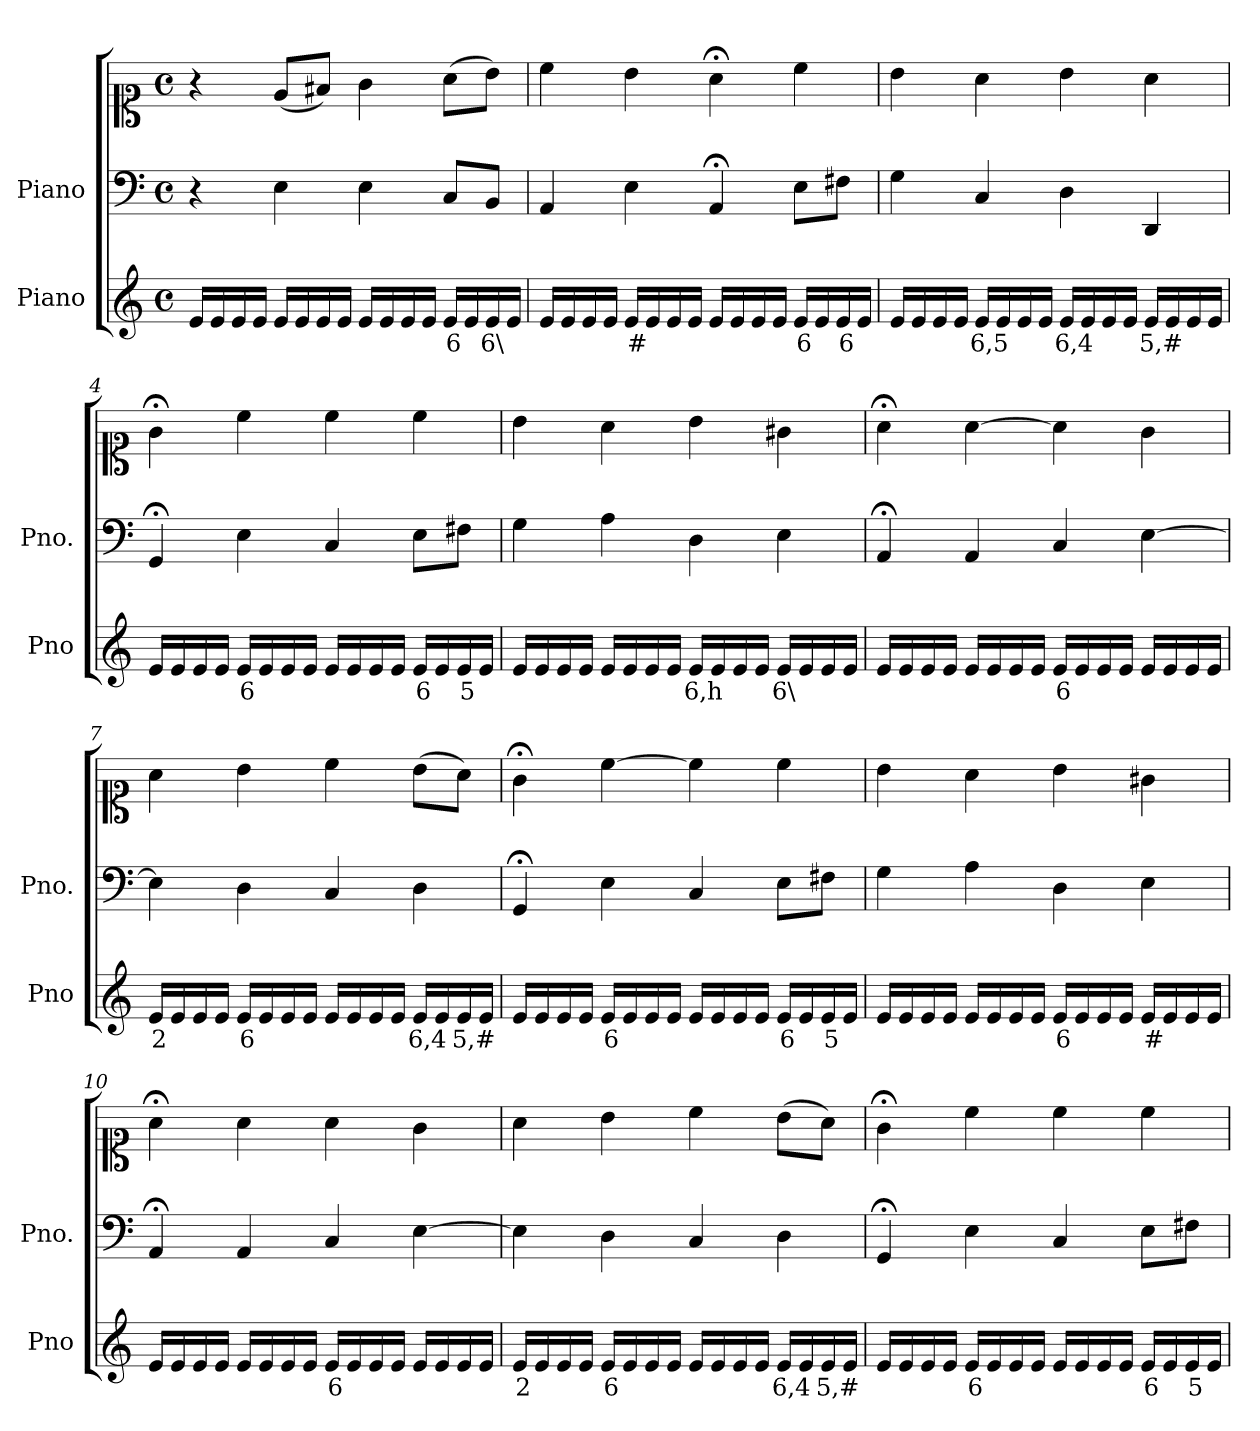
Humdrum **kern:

**kern	**text	**kern	**kern
*part2	*part2	*part1	*part1
*staff3	*staff3	*staff2	*staff1
*I"Piano	*	*I"Piano	*
*I'Pno	*	*I'Pno.	*
*clefG2	*	*clefF4	*clefC1
*k[]	*	*k[]	*k[]
*M4/4	*	*M4/4	*M4/4
*met(c)	*	*met(c)	*met(c)
=1	=1	=1	=1
16e/LL	.	4r	4r
16e/	.	.	.
16e/	.	.	.
16e/JJ	.	.	.
16e/LL	.	4E\	(<8e/L
16e/	.	.	.
16e/	.	.	8f#X/J)
16e/JJ	.	.	.
16e/LL	.	4E\	4g\
16e/	.	.	.
16e/	.	.	.
16e/JJ	.	.	.
!	!LO:LY:b	!	!
16e/LL	6	8C/L	(>8a\L
16e/	.	.	.
!	!LO:LY:b	!	!
16e/	6\	8BB/J	8b\J)
16e/JJ	.	.	.
=2	=2	=2	=2
16e/LL	.	4AA/	4cc\
16e/	.	.	.
16e/	.	.	.
16e/JJ	.	.	.
!	!LO:LY:b	!	!
16e/LL	#	4E\	4b\
16e/	.	.	.
16e/	.	.	.
16e/JJ	.	.	.
16e/LL	.	4AA;</	4a;<\
16e/	.	.	.
16e/	.	.	.
16e/JJ	.	.	.
!	!LO:LY:b	!	!
16e/LL	6	8E\L	4cc\
16e/	.	.	.
!	!LO:LY:b	!	!
16e/	6	8F#X\J	.
16e/JJ	.	.	.
=3	=3	=3	=3
16e/LL	.	4G\	4b\
16e/	.	.	.
16e/	.	.	.
16e/JJ	.	.	.
!	!LO:LY:b	!	!
16e/LL	6,5	4C/	4a\
16e/	.	.	.
16e/	.	.	.
16e/JJ	.	.	.
!	!LO:LY:b	!	!
16e/LL	6,4	4D\	4b\
16e/	.	.	.
16e/	.	.	.
16e/JJ	.	.	.
!	!LO:LY:b	!	!
16e/LL	5,#	4DD/	4a\
16e/	.	.	.
16e/	.	.	.
16e/JJ	.	.	.
=4	=4	=4	=4
16e/LL	.	4GG;</	4g;<\
16e/	.	.	.
16e/	.	.	.
16e/JJ	.	.	.
!	!LO:LY:b	!	!
16e/LL	6	4E\	4cc\
16e/	.	.	.
16e/	.	.	.
16e/JJ	.	.	.
16e/LL	.	4C/	4cc\
16e/	.	.	.
16e/	.	.	.
16e/JJ	.	.	.
!	!LO:LY:b	!	!
16e/LL	6	8E\L	4cc\
16e/	.	.	.
!	!LO:LY:b	!	!
16e/	5	8F#X\J	.
16e/JJ	.	.	.
=5	=5	=5	=5
16e/LL	.	4G\	4b\
16e/	.	.	.
16e/	.	.	.
16e/JJ	.	.	.
16e/LL	.	4A\	4a\
16e/	.	.	.
16e/	.	.	.
16e/JJ	.	.	.
!	!LO:LY:b	!	!
16e/LL	6,h	4D\	4b\
16e/	.	.	.
16e/	.	.	.
16e/JJ	.	.	.
!	!LO:LY:b	!	!
16e/LL	6\	4E\	4g#X\
16e/	.	.	.
16e/	.	.	.
16e/JJ	.	.	.
=6	=6	=6	=6
16e/LL	.	4AA;</	4a;<\
16e/	.	.	.
16e/	.	.	.
16e/JJ	.	.	.
16e/LL	.	4AA/	[4a\
16e/	.	.	.
16e/	.	.	.
16e/JJ	.	.	.
!	!LO:LY:b	!	!
16e/LL	6	4C/	4a\]
16e/	.	.	.
16e/	.	.	.
16e/JJ	.	.	.
16e/LL	.	[4E\	4g\
16e/	.	.	.
16e/	.	.	.
16e/JJ	.	.	.
=7	=7	=7	=7
!	!LO:LY:b	!	!
16e/LL	2	4E\]	4a\
16e/	.	.	.
16e/	.	.	.
16e/JJ	.	.	.
!	!LO:LY:b	!	!
16e/LL	6	4D\	4b\
16e/	.	.	.
16e/	.	.	.
16e/JJ	.	.	.
16e/LL	.	4C/	4cc\
16e/	.	.	.
16e/	.	.	.
16e/JJ	.	.	.
!	!LO:LY:b	!	!
16e/LL	6,4	4D\	(>8b\L
16e/	.	.	.
!	!LO:LY:b	!	!
16e/	5,#	.	8a\J)
16e/JJ	.	.	.
=8	=8	=8	=8
16e/LL	.	4GG;</	4g;<\
16e/	.	.	.
16e/	.	.	.
16e/JJ	.	.	.
!	!LO:LY:b	!	!
16e/LL	6	4E\	[4cc\
16e/	.	.	.
16e/	.	.	.
16e/JJ	.	.	.
16e/LL	.	4C/	4cc\]
16e/	.	.	.
16e/	.	.	.
16e/JJ	.	.	.
!	!LO:LY:b	!	!
16e/LL	6	8E\L	4cc\
16e/	.	.	.
!	!LO:LY:b	!	!
16e/	5	8F#X\J	.
16e/JJ	.	.	.
=9	=9	=9	=9
16e/LL	.	4G\	4b\
16e/	.	.	.
16e/	.	.	.
16e/JJ	.	.	.
16e/LL	.	4A\	4a\
16e/	.	.	.
16e/	.	.	.
16e/JJ	.	.	.
!	!LO:LY:b	!	!
16e/LL	6	4D\	4b\
16e/	.	.	.
16e/	.	.	.
16e/JJ	.	.	.
!	!LO:LY:b	!	!
16e/LL	#	4E\	4g#X\
16e/	.	.	.
16e/	.	.	.
16e/JJ	.	.	.
=10	=10	=10	=10
16e/LL	.	4AA;</	4a;<\
16e/	.	.	.
16e/	.	.	.
16e/JJ	.	.	.
16e/LL	.	4AA/	4a\
16e/	.	.	.
16e/	.	.	.
16e/JJ	.	.	.
!	!LO:LY:b	!	!
16e/LL	6	4C/	4a\
16e/	.	.	.
16e/	.	.	.
16e/JJ	.	.	.
16e/LL	.	[4E\	4g\
16e/	.	.	.
16e/	.	.	.
16e/JJ	.	.	.
=11	=11	=11	=11
!	!LO:LY:b	!	!
16e/LL	2	4E\]	4a\
16e/	.	.	.
16e/	.	.	.
16e/JJ	.	.	.
!	!LO:LY:b	!	!
16e/LL	6	4D\	4b\
16e/	.	.	.
16e/	.	.	.
16e/JJ	.	.	.
16e/LL	.	4C/	4cc\
16e/	.	.	.
16e/	.	.	.
16e/JJ	.	.	.
!	!LO:LY:b	!	!
16e/LL	6,4	4D\	(>8b\L
16e/	.	.	.
!	!LO:LY:b	!	!
16e/	5,#	.	8a\J)
16e/JJ	.	.	.
=12	=12	=12	=12
16e/LL	.	4GG;</	4g;<\
16e/	.	.	.
16e/	.	.	.
16e/JJ	.	.	.
!	!LO:LY:b	!	!
16e/LL	6	4E\	4cc\
16e/	.	.	.
16e/	.	.	.
16e/JJ	.	.	.
16e/LL	.	4C/	4cc\
16e/	.	.	.
16e/	.	.	.
16e/JJ	.	.	.
!	!LO:LY:b	!	!
16e/LL	6	8E\L	4cc\
16e/	.	.	.
!	!LO:LY:b	!	!
16e/	5	8F#X\J	.
16e/JJ	.	.	.
=	=	=	=
*-	*-	*-	*-
